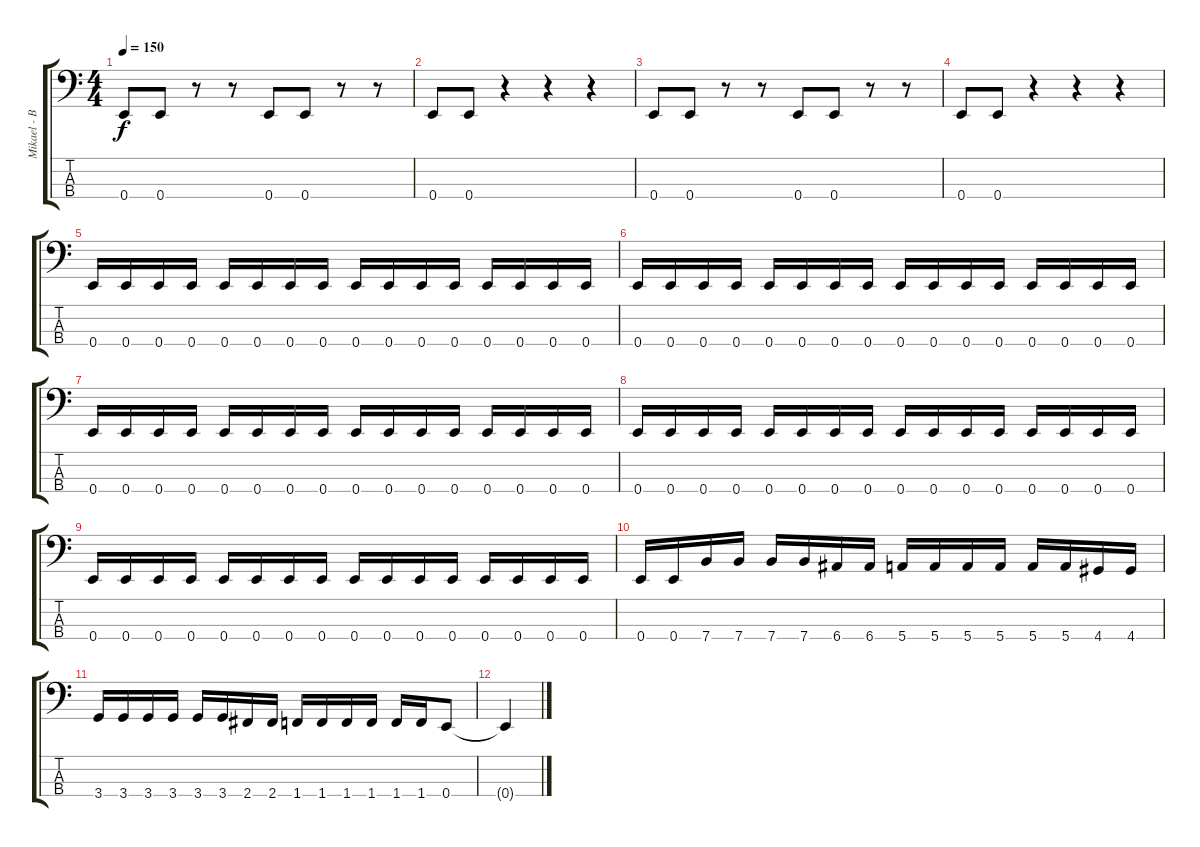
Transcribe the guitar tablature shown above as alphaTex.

\track ("Mikael - Bas" "Mikael - B") {instrument electricbasspick}
\staff {score tabs}
\tuning (G2 D2 A1 E1) {hide}
\ts (4 4)
\tempo 150
\clef f4
\ks c
0.4.8{dy f} 0.4.8 r.8 r.8 0.4.8 0.4.8 r.8 r.8 |
0.4.8 0.4.8 r.4 r.4 r.4 |
0.4.8 0.4.8 r.8 r.8 0.4.8 0.4.8 r.8 r.8 |
0.4.8 0.4.8 r.4 r.4 r.4 |
0.4.16 0.4.16 0.4.16 0.4.16 0.4.16 0.4.16 0.4.16 0.4.16 0.4.16 0.4.16 0.4.16 0.4.16 0.4.16 0.4.16 0.4.16 0.4.16 |
0.4.16 0.4.16 0.4.16 0.4.16 0.4.16 0.4.16 0.4.16 0.4.16 0.4.16 0.4.16 0.4.16 0.4.16 0.4.16 0.4.16 0.4.16 0.4.16 |
0.4.16 0.4.16 0.4.16 0.4.16 0.4.16 0.4.16 0.4.16 0.4.16 0.4.16 0.4.16 0.4.16 0.4.16 0.4.16 0.4.16 0.4.16 0.4.16 |
0.4.16 0.4.16 0.4.16 0.4.16 0.4.16 0.4.16 0.4.16 0.4.16 0.4.16 0.4.16 0.4.16 0.4.16 0.4.16 0.4.16 0.4.16 0.4.16 |
0.4.16 0.4.16 0.4.16 0.4.16 0.4.16 0.4.16 0.4.16 0.4.16 0.4.16 0.4.16 0.4.16 0.4.16 0.4.16 0.4.16 0.4.16 0.4.16 |
0.4.16 0.4.16 7.4.16 7.4.16 7.4.16 7.4.16 6.4.16 6.4.16 5.4.16 5.4.16 5.4.16 5.4.16 5.4.16 5.4.16 4.4.16 4.4.16 |
3.4.16 3.4.16 3.4.16 3.4.16 3.4.16 3.4.16 2.4.16 2.4.16 1.4.16 1.4.16 1.4.16 1.4.16 1.4.16 1.4.16 0.4.8 |
0.4{t}.4
